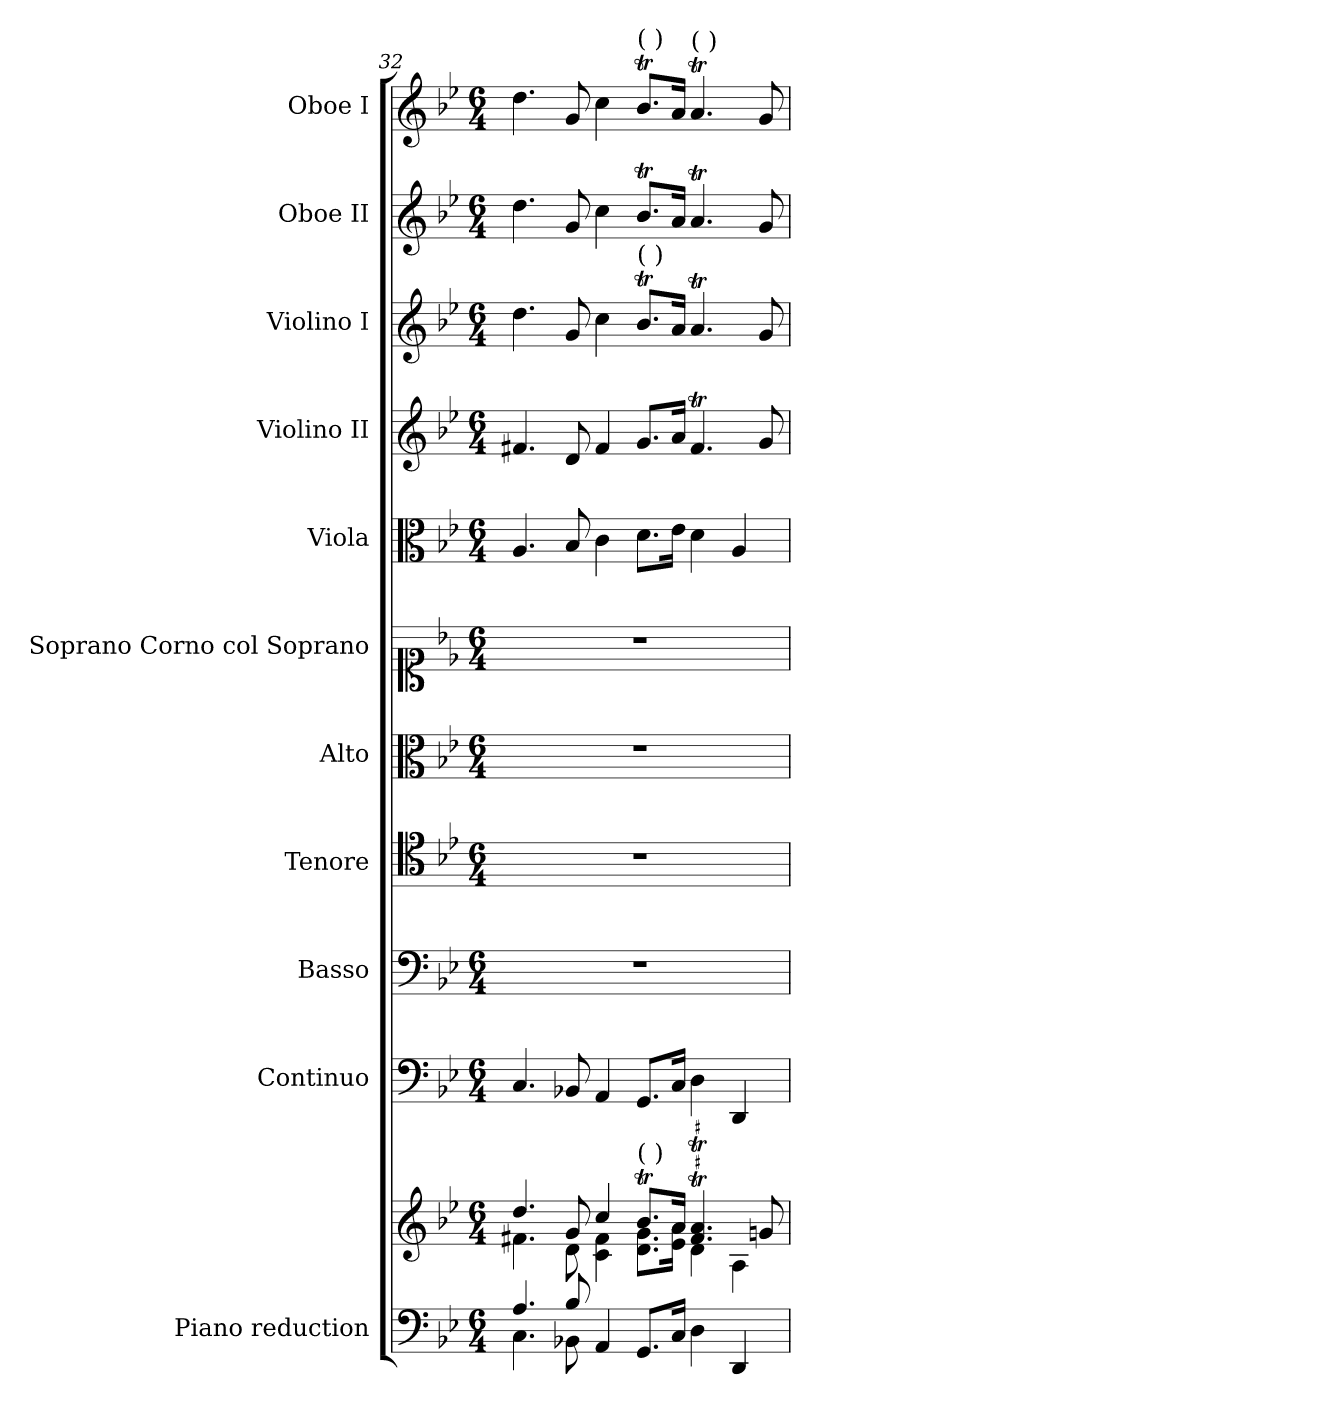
**kern	**kern	**kern	**kern	**kern	**kern	**kern	**kern	**kern	**kern	**kern	**kern
*part11	*part11	*part10	*part9	*part8	*part7	*part6	*part5	*part4	*part3	*part2	*part1
*staff12	*staff11	*staff10	*staff9	*staff8	*staff7	*staff6	*staff5	*staff4	*staff3	*staff2	*staff1
*I"Piano reduction	*	*I"Continuo	*I"Basso	*I"Tenore	*I"Alto	*I"Soprano Corno col Soprano	*I"Viola	*I"Violino II	*I"Violino I	*I"Oboe II	*I"Oboe I
*I'Pno	*	*	*	*	*	*	*I'Vla	*I'Vln	*I'Vln	*I'Ob	*I'Ob
*clefF4	*clefG2	*clefF4	*clefF4	*clefC4	*clefC3	*clefC1	*clefC3	*clefG2	*clefG2	*clefG2	*clefG2
*k[b-e-]	*k[b-e-]	*k[b-e-]	*k[b-e-]	*k[b-e-]	*k[b-e-]	*k[b-e-]	*k[b-e-]	*k[b-e-]	*k[b-e-]	*k[b-e-]	*k[b-e-]
*M6/4	*M6/4	*M6/4	*M6/4	*M6/4	*M6/4	*M6/4	*M6/4	*M6/4	*M6/4	*M6/4	*M6/4
=32	=32	=32	=32	=32	=32	=32	=32	=32	=32	=32	=32
*^	*^	*	*	*	*	*	*	*	*	*	*
4.A/	4.C\	4.dd/	4.f#X\	4.C/	1.r	1.r	1.r	1.r	4.A/	4.f#X/	4.dd\	4.dd\	4.dd\
8B-/	8BB-X\	8g/	8d\	8BB-X/	.	.	.	.	8B-/	8d/	8g/	8g/	8g/
4AA/	1ryy	4cc/	4c\ 4f#\	4AA/	.	.	.	.	4c\	4f#/	4cc\	4cc\	4cc\
!	!	!	!	!	!	!	!	!	!	!	!	!	!LO:TX:a:t=(    )
!	!	!	!	!	!	!	!	!	!	!	!LO:TX:a:t=(    )	!	!
!	!	!LO:TX:a:t=(    )	!	!	!	!	!	!	!	!	!	!	!
8.GG/L	.	8.b-T/L	8.d\ 8.g\L	8.GG/L	.	.	.	.	8.d\L	8.g/L	8.b-T/L	8.b-T/L	8.b-T/L
16C/Jk	.	16a/Jk	16e-\ 16a\Jk	16C/Jk	.	.	.	.	16e-\Jk	16a/Jk	16a/Jk	16a/Jk	16a/Jk
!	!	!	!	!	!	!	!	!	!	!	!	!	!LO:TX:a:t=(    )
4D\	.	4.f#/T 4.a/T	4d\	4D\	.	.	.	.	4d\	4.f#t/	4.at/	4.at/	4.at/
4DD/	.	.	4A\	4DD/	.	.	.	.	4A/	.	.	.	.
.	.	8g/	.	.	.	.	.	.	.	8g/	8g/	8g/	8g/
*v	*v	*	*	*	*	*	*	*	*	*	*	*	*
*	*v	*v	*	*	*	*	*	*	*	*	*	*
=	=	=	=	=	=	=	=	=	=	=	=
*-	*-	*-	*-	*-	*-	*-	*-	*-	*-	*-	*-
